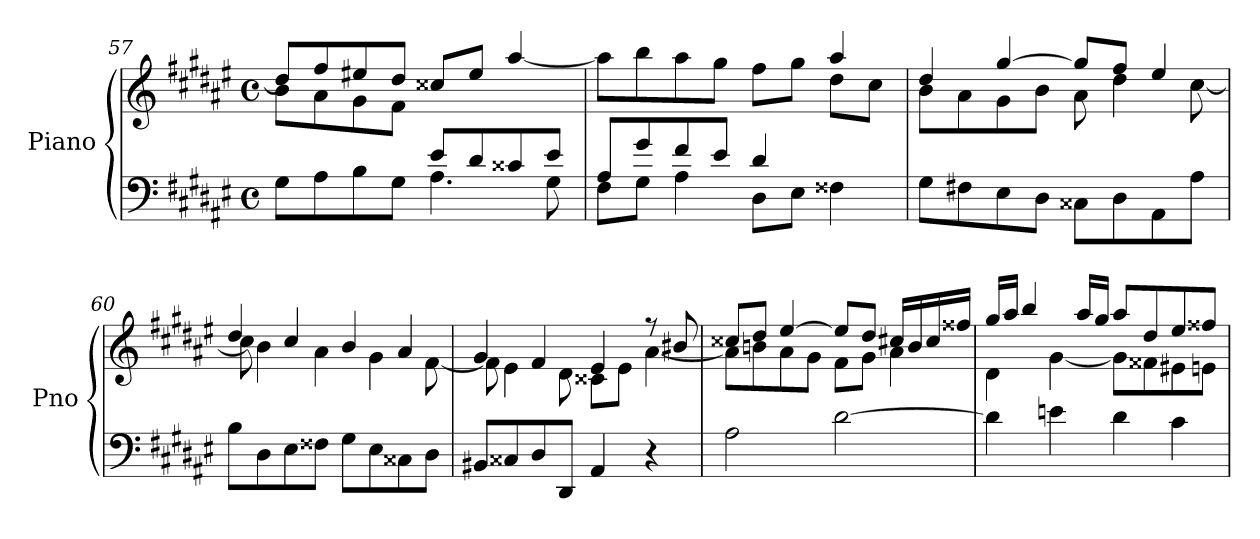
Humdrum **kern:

**kern	**kern
*part1	*part1
*staff2	*staff1
*I"Piano	*
*I'Pno	*
*clefF4	*clefG2
*k[f#c#g#d#a#e#]	*k[f#c#g#d#a#e#]
*M4/4	*M4/4
*met(c)	*met(c)
=57	=57
*^	*^
*	*^	*	*
2ryy	1ryy	8G#\L	8dd#/L]	8b\L
.	.	8A#\	8ff#/	8a#\
.	.	8B\	8ee#X/	8g#\
.	.	8G#\J	8dd#/J	8f#\J
8e#/L	.	4.A#\	8cc##X/L	2ryy
8d#/	.	.	8ee#/J	.
8c##X/	.	.	[4aa#/	.
8e#/J	.	8G#\	.	.
*	*v	*v	*	*
=58	=58	=58	=58
8A#/L	8F#\L	8aa#\L]	2.ryy
8g#/	8G#\J	8bb\	.
8f#/	4A#\	8aa#\	.
8e#/J	.	8gg#\J	.
4d#/	8D#\L	8ff#\L	.
.	8E#\J	8gg#\J	.
4ryy	4F##X\	4aa#/	8dd#\L
.	.	.	8cc#\J
*v	*v	*	*
!!LO:PB:g=z	!!
=59	=59	=59
8G#\L	4dd#/	8b\L
8F#X\	.	8a#\
8E#\	[4gg#/	8g#\
8D#\J	.	8b\J
8C##X\L	8gg#/L]	8a#\
8D#\	8ff#/J	4dd#\
8AA#\	4ee#/	.
8A#\J	.	[8cc#\
=60	=60	=60
8B\L	4dd#/	8cc#\]
8D#\	.	4b\
8E#\	4cc#/	.
8F##X\J	.	4a#\
8G#\L	4b/	.
8E#\	.	4g#\
8C##X\	4a#/	.
8D#\J	.	[8f#\
=61	=61	=61
8BB#X/L	4g#/	8f#\]
8C##X/	.	4e#\
8D#/	4f#/	.
8DD#/J	.	8d#\
4AA#/	4e#/	8c##X\L
.	.	8e#\J
4r	8r	[4a#\
.	8b#X/	.
!!LO:LB:g=z	!!
=62	=62	=62
2A#\	8cc##X/L	8a#\L]
.	8dd#/J	8bn\
.	[4ee#/	8a#\
.	.	8g#\J
[2d#\	8ee#/L]	8f#\L
.	8dd#/J	8g#\J
.	16cc#X/LL	4a#\
.	16b/	.
.	16cc#/	.
.	16ff##X/JJ	.
=63	=63	=63
4d#\]	16gg#/LL	4d#\
.	16aa#/JJ	.
.	4bb/	.
4en\	.	[4g#\
.	16aa#/LL	.
.	16gg#/JJ	.
4d#\	8aa#/L	8g#\L]
.	8dd#/	8f##X\
4c#\	8ee#/	8e#X\
.	8ff##X/J	8en\J
*	*v	*v
=	=
*-	*-
